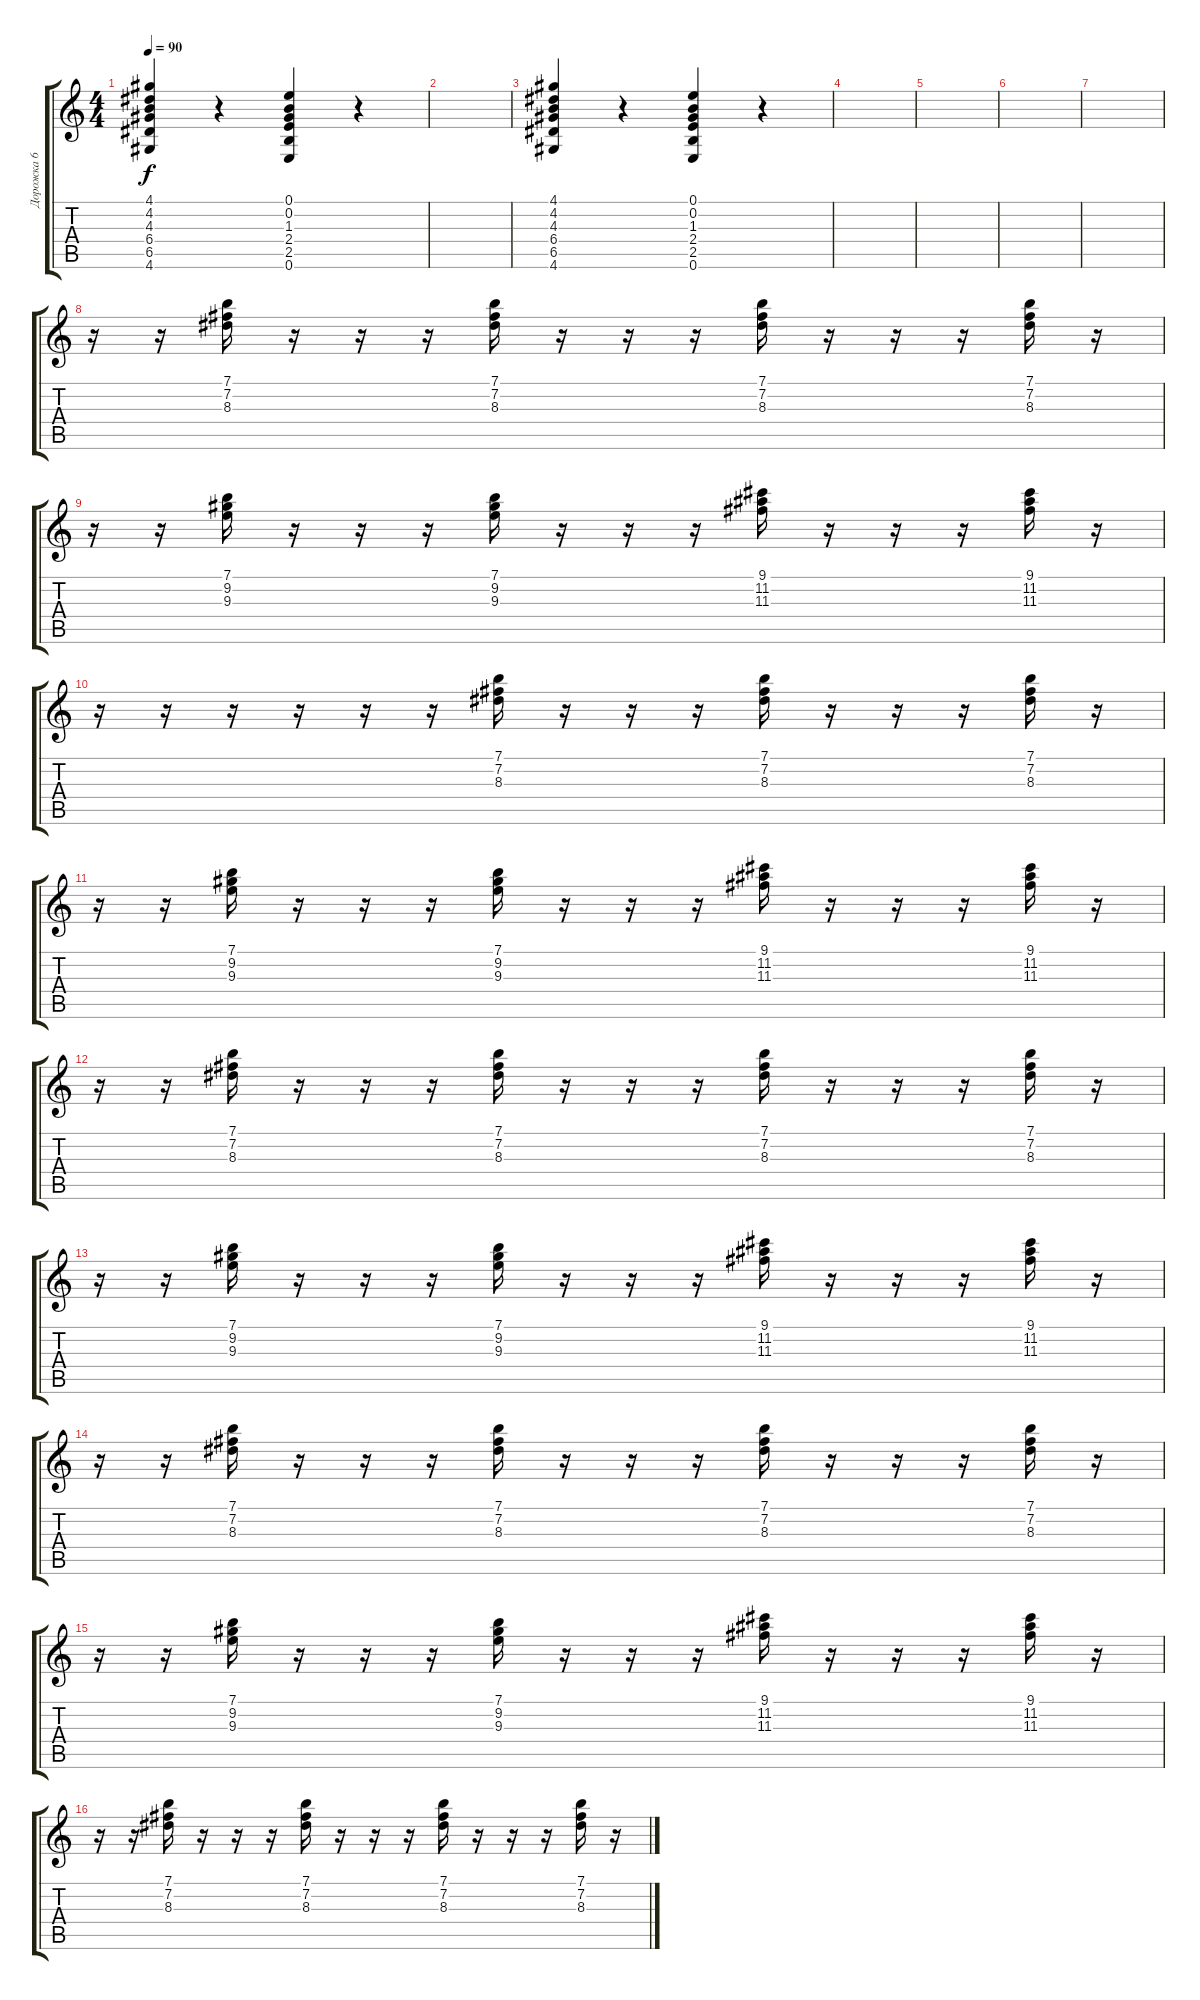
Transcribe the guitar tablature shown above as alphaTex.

\track ("Дорожка 6" "Дорожка 6") {instrument acousticguitarsteel}
\staff {score tabs}
\tuning (E4 B3 G3 D3 A2 E2) {hide}
\ts (4 4)
\tempo 90
\clef g2
\ks c
(4.1 4.2 4.3 6.4 6.5 4.6).4{dy f} r.4 (0.1 0.2 1.3 2.4 2.5 0.6).4 r.4 |
|
(4.1 4.2 4.3 6.4 6.5 4.6).4 r.4 (0.1 0.2 1.3 2.4 2.5 0.6).4 r.4 |
|
|
|
|
r.16 r.16 (7.1 7.2 8.3).16 r.16 r.16 r.16 (7.1 7.2 8.3).16 r.16 r.16 r.16 (7.1 7.2 8.3).16 r.16 r.16 r.16 (7.1 7.2 8.3).16 r.16 |
r.16 r.16 (7.1 9.2 9.3).16 r.16 r.16 r.16 (7.1 9.2 9.3).16 r.16 r.16 r.16 (9.1 11.2 11.3).16 r.16 r.16 r.16 (9.1 11.2 11.3).16 r.16 |
r.16 r.16 r.16 r.16 r.16 r.16 (7.1 7.2 8.3).16 r.16 r.16 r.16 (7.1 7.2 8.3).16 r.16 r.16 r.16 (7.1 7.2 8.3).16 r.16 |
r.16 r.16 (7.1 9.2 9.3).16 r.16 r.16 r.16 (7.1 9.2 9.3).16 r.16 r.16 r.16 (9.1 11.2 11.3).16 r.16 r.16 r.16 (9.1 11.2 11.3).16 r.16 |
r.16 r.16 (7.1 7.2 8.3).16 r.16 r.16 r.16 (7.1 7.2 8.3).16 r.16 r.16 r.16 (7.1 7.2 8.3).16 r.16 r.16 r.16 (7.1 7.2 8.3).16 r.16 |
r.16 r.16 (7.1 9.2 9.3).16 r.16 r.16 r.16 (7.1 9.2 9.3).16 r.16 r.16 r.16 (9.1 11.2 11.3).16 r.16 r.16 r.16 (9.1 11.2 11.3).16 r.16 |
r.16 r.16 (7.1 7.2 8.3).16 r.16 r.16 r.16 (7.1 7.2 8.3).16 r.16 r.16 r.16 (7.1 7.2 8.3).16 r.16 r.16 r.16 (7.1 7.2 8.3).16 r.16 |
r.16 r.16 (7.1 9.2 9.3).16 r.16 r.16 r.16 (7.1 9.2 9.3).16 r.16 r.16 r.16 (9.1 11.2 11.3).16 r.16 r.16 r.16 (9.1 11.2 11.3).16 r.16 |
r.16 r.16 (7.1 7.2 8.3).16 r.16 r.16 r.16 (7.1 7.2 8.3).16 r.16 r.16 r.16 (7.1 7.2 8.3).16 r.16 r.16 r.16 (7.1 7.2 8.3).16 r.16
